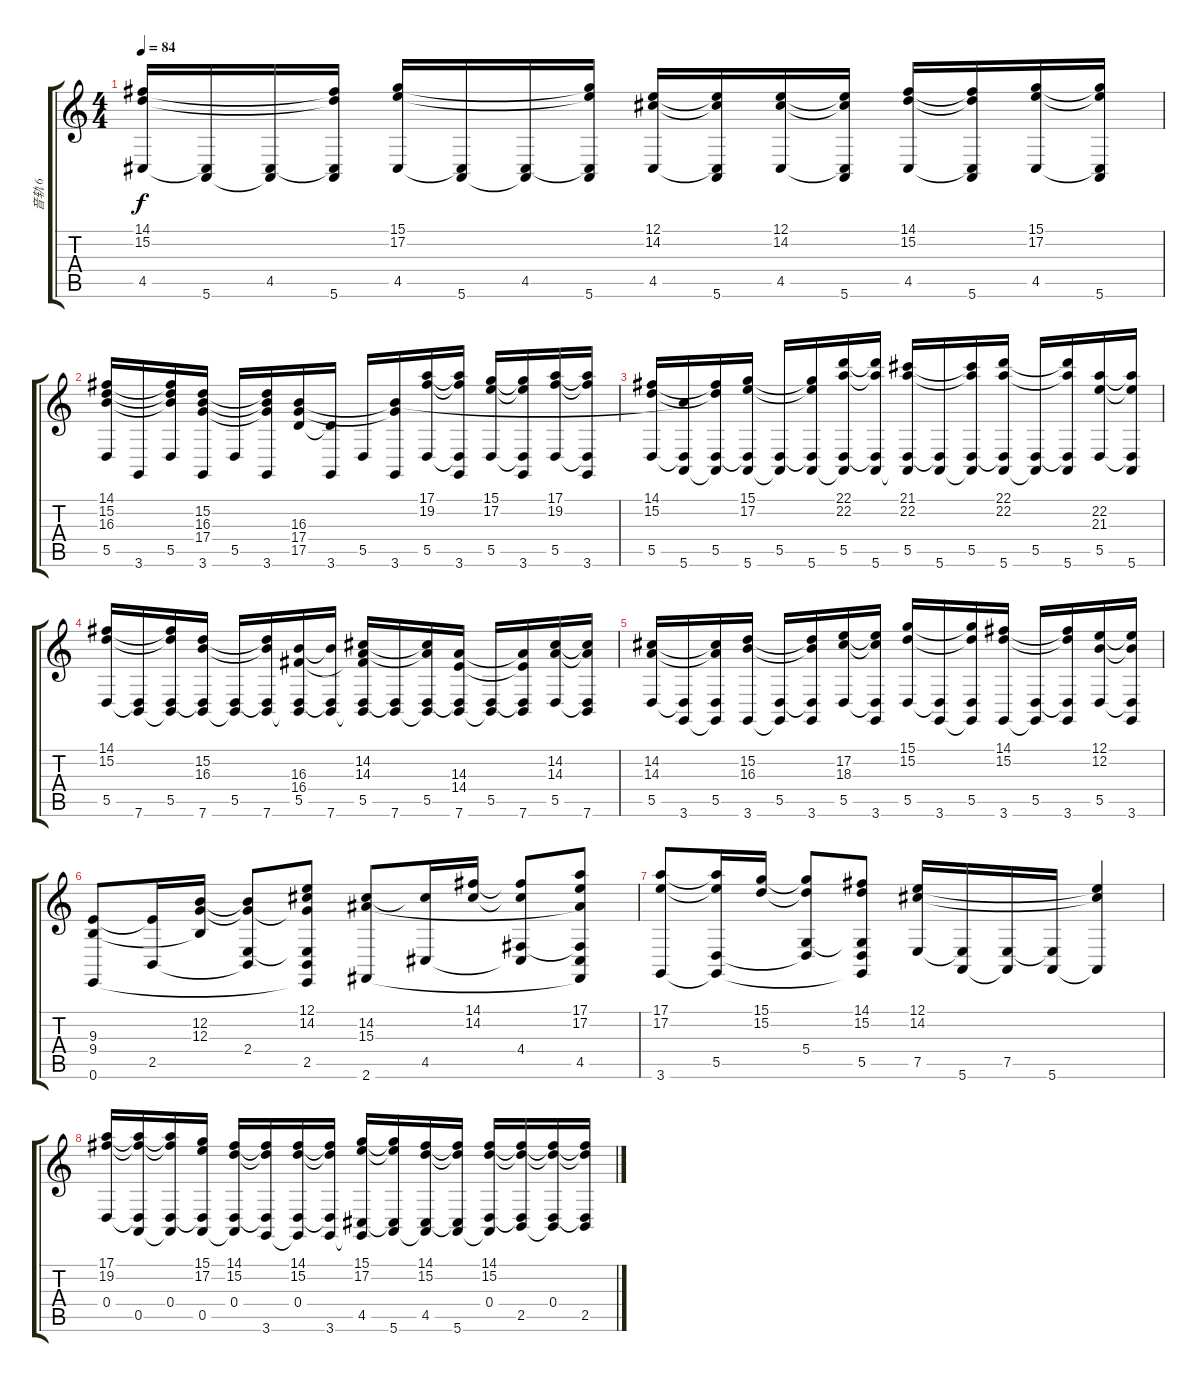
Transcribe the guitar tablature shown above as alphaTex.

\track ("音轨 6" "音轨 6") {instrument brightacousticpiano}
\staff {score tabs}
\tuning (E4 B3 G3 D3 A2 E2) {hide}
\ts (4 4)
\tempo 84
\clef g2
\ks c
(14.1 15.2 4.5).16{dy f} (4.5{t} 5.6).16 (4.5 5.6{t}).16 (14.1{t} 15.2{t} 4.5{t} 5.6).16 (15.1 17.2 4.5).16 (4.5{t} 5.6).16 (4.5 5.6{t}).16 (15.1{t} 17.2{t} 4.5{t} 5.6).16 (12.1 14.2 4.5).16 (12.1{t} 14.2{t} 4.5{t} 5.6).16 (12.1 14.2 4.5).16 (12.1{t} 14.2{t} 4.5{t} 5.6).16 (14.1 15.2 4.5).16 (14.1{t} 15.2{t} 4.5{t} 5.6).16 (15.1 17.2 4.5).16 (15.1{t} 17.2{t} 4.5{t} 5.6).16 |
(14.1 15.2 16.3 5.5).16 3.6.16 (14.1{t} 15.2{t} 16.3{t} 5.5).16 (15.2 16.3 17.4 3.6).16 5.5.16 (15.2{t} 16.3{t} 17.4{t} 3.6).16 (16.3 17.4 17.5).16 (17.5{t} 3.6).16 5.5.16 (16.3{t} 17.4{t} 3.6).16 (17.1 19.2 5.5).16 (17.1{t} 19.2{t} 5.5{t} 3.6).16 (15.1 17.2 5.5).16 (15.1{t} 17.2{t} 5.5{t} 3.6).16 (17.1 19.2 5.5).16 (17.1{t} 19.2{t} 5.5{t} 3.6).16 |
(14.1 15.2 5.5).16 (16.3{t} 5.5{t} 5.6).16 (14.1{t} 15.2{t} 5.5 5.6{t}).16 (15.1 17.2 5.5{t} 5.6).16 (5.5 5.6{t}).16 (15.1{t} 17.2{t} 5.5{t} 5.6).16 (22.1 22.2 5.5 5.6{t}).16 (22.1{t} 22.2{t} 5.5{t} 5.6).16 (21.1 22.2 5.5 5.6{t}).16 (5.5{t} 5.6).16 (21.1{t} 22.2{t} 5.5 5.6{t}).16 (22.1 22.2 5.5{t} 5.6).16 (5.5 5.6{t}).16 (22.1{t} 22.2{t} 5.5{t} 5.6).16 (22.2 21.3 5.5).16 (22.2{t} 21.3{t} 5.5{t} 5.6).16 |
(14.1 15.2 5.5).16 (5.5{t} 7.6).16 (14.1{t} 15.2{t} 5.5 7.6{t}).16 (15.2 16.3 5.5{t} 7.6).16 (5.5 7.6{t}).16 (15.2{t} 16.3{t} 5.5{t} 7.6).16 (16.3 16.4 5.5 7.6{t}).16 (16.3{t} 5.5{t} 7.6).16 (14.2 14.3 16.4{t} 5.5 7.6{t}).16 (5.5{t} 7.6).16 (14.2{t} 14.3{t} 5.5 7.6{t}).16 (14.3 14.4 5.5{t} 7.6).16 (5.5 7.6{t}).16 (14.3{t} 14.4{t} 5.5{t} 7.6).16 (14.2 14.3 5.5).16 (14.2{t} 14.3{t} 5.5{t} 7.6).16 |
(14.2 14.3 5.5).16 (5.5{t} 3.6).16 (14.2{t} 14.3{t} 5.5 3.6{t}).16 (15.2 16.3 3.6).16 (5.5 3.6{t}).16 (15.2{t} 16.3{t} 5.5{t} 3.6).16 (17.2 18.3 5.5).16 (17.2{t} 18.3{t} 5.5{t} 3.6).16 (15.1 15.2 5.5).16 (5.5{t} 3.6).16 (15.1{t} 15.2{t} 5.5 3.6{t}).16 (14.1 15.2 3.6).16 (5.5 3.6{t}).16 (14.1{t} 15.2{t} 5.5{t} 3.6).16 (12.1 12.2 5.5).16 (12.1{t} 12.2{t} 5.5{t} 3.6).16 |
(9.3 9.4 0.6).8 (9.3{t} 2.5).16 (12.2 12.3 9.4{t}).16 (12.2{t} 12.3{t} 2.4 2.5{t}).8 (12.1 14.2 12.3{t} 2.4{t} 2.5 0.6{t}).8 (14.2 15.3 2.6).8 (14.2{t} 4.5).16 (14.1 14.2).16 (14.1{t} 14.2{t} 4.4 4.5{t}).8 (17.1 17.2 15.3{t} 4.4{t} 4.5 2.6{t}).8 |
(17.1 17.2 3.6).8 (17.1{t} 17.2{t} 5.5 3.6{t}).16 (15.1 15.2).16 (15.1{t} 15.2{t} 5.4 5.5{t}).8 (14.1 15.2 5.4{t} 5.5 3.6{t}).8 (12.1 14.2 7.5).16 (7.5{t} 5.6).16 (7.5 5.6{t}).16 (7.5{t} 5.6).16 (12.1{t} 14.2{t} 5.6{t}).4 |
(17.1 19.2 0.4).16 (17.1{t} 19.2{t} 0.4{t} 0.5).16 (17.1{t} 19.2{t} 0.4 0.5{t}).16 (15.1 17.2 0.4{t} 0.5).16 (14.1 15.2 0.4 0.5{t}).16 (14.1{t} 15.2{t} 0.4{t} 3.6).16 (14.1 15.2 0.4 3.6{t}).16 (14.1{t} 15.2{t} 0.4{t} 3.6).16 (15.1 17.2 4.5 3.6{t}).16 (15.1{t} 17.2{t} 4.5{t} 5.6).16 (14.1 15.2 4.5 5.6{t}).16 (14.1{t} 15.2{t} 4.5{t} 5.6).16 (14.1 15.2 0.4 5.6{t}).16 (14.1{t} 15.2{t} 0.4{t} 2.5).16 (14.1{t} 15.2{t} 0.4 2.5{t}).16 (14.1{t} 15.2{t} 0.4{t} 2.5).16
